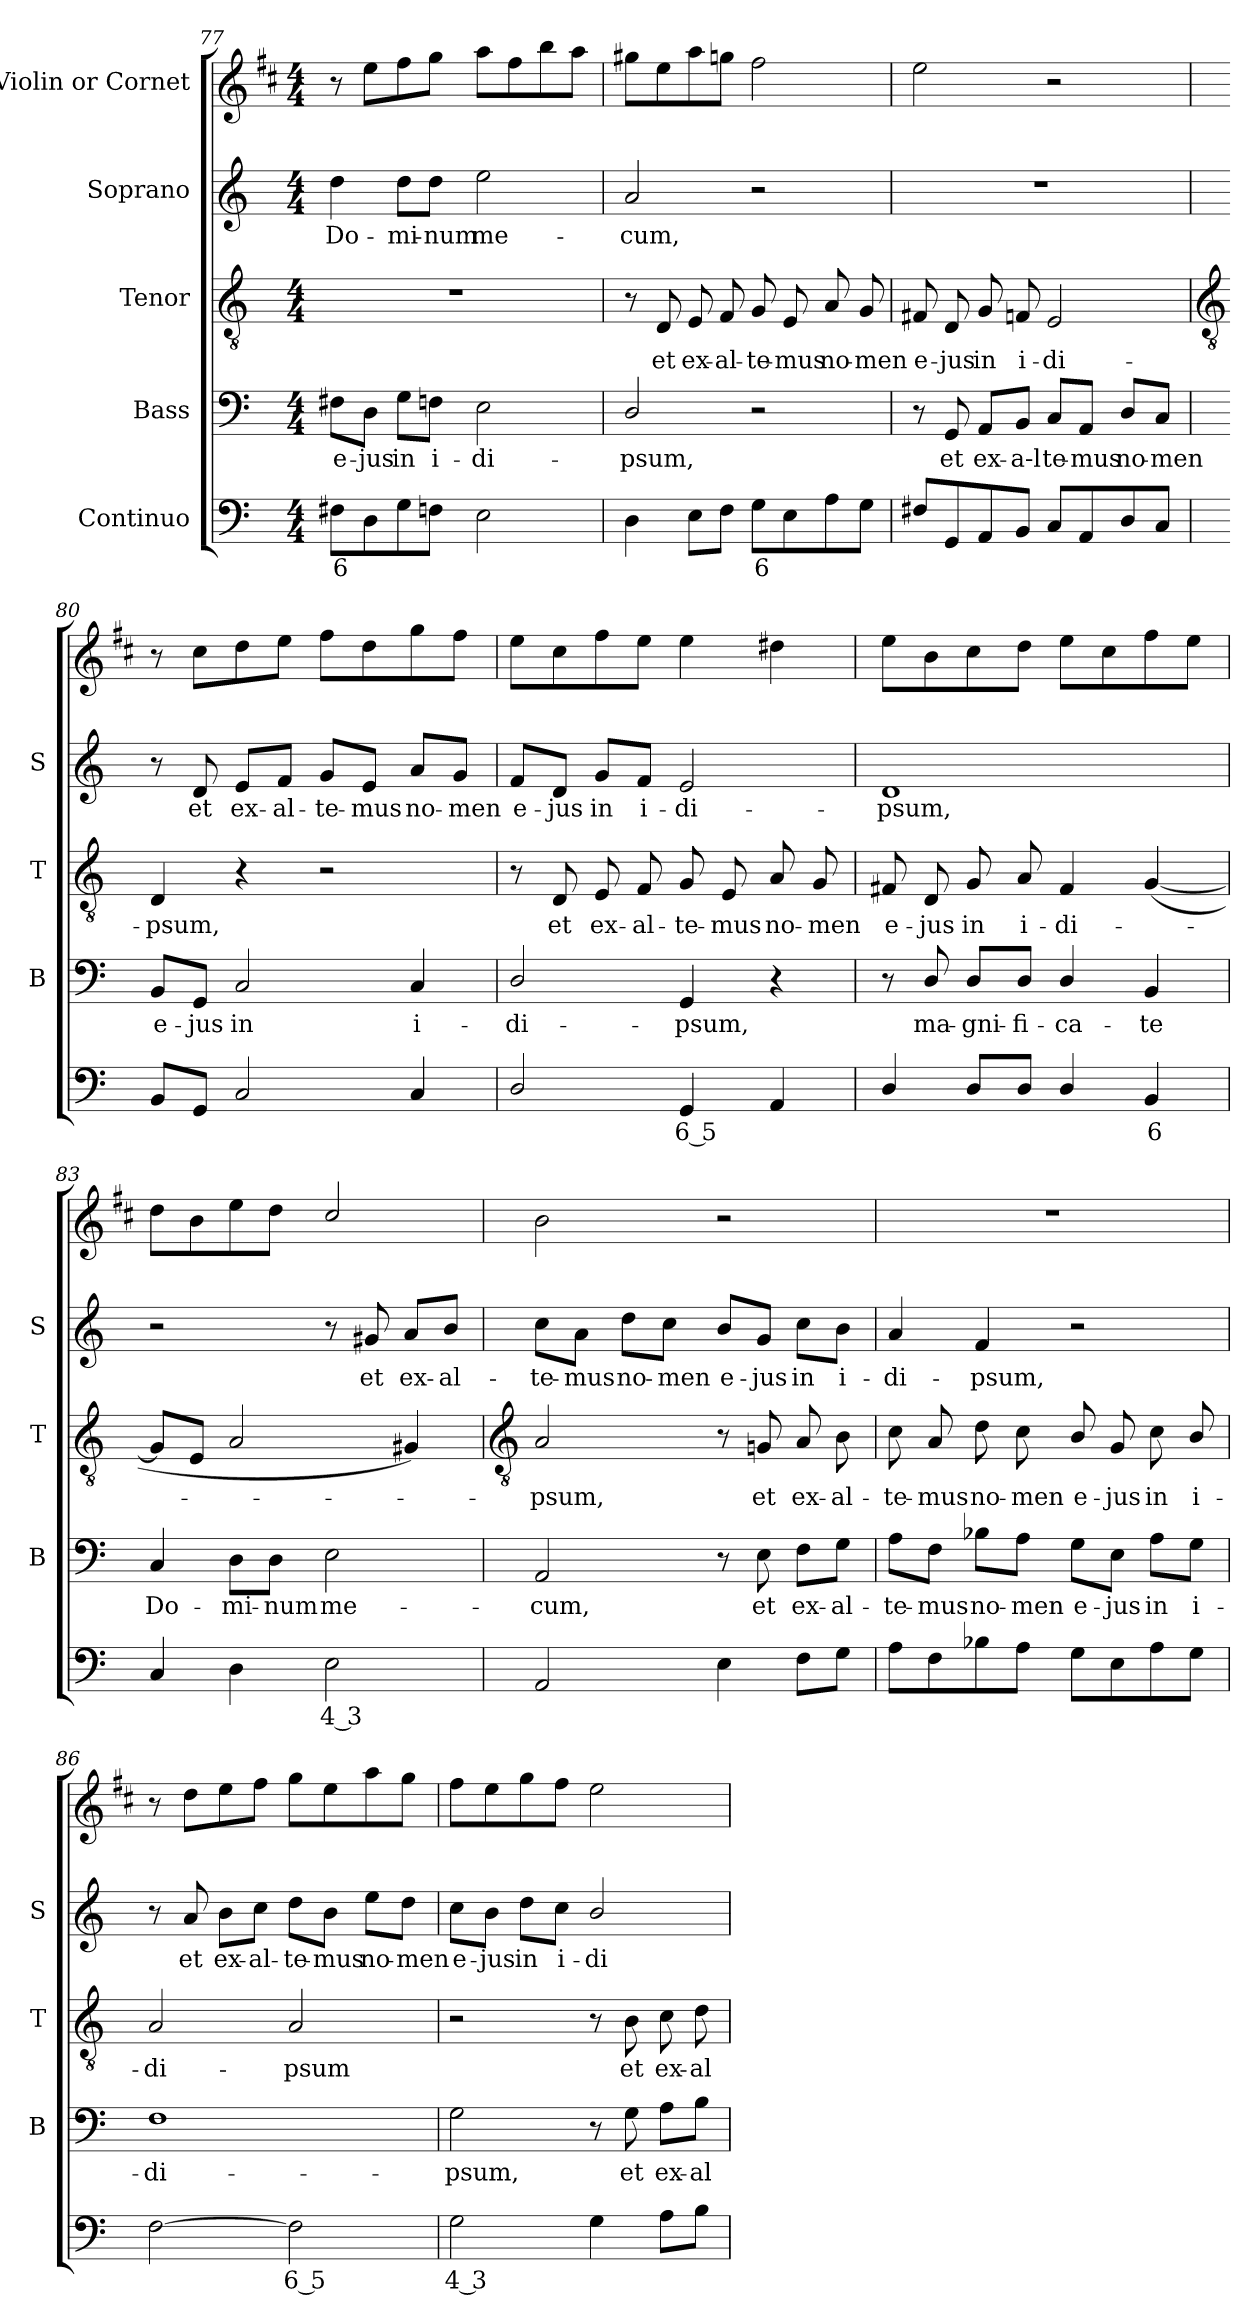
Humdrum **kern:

**kern	**text	**kern	**text	**kern	**text	**kern	**text	**kern
*part5	*part5	*part4	*part4	*part3	*part3	*part2	*part2	*part1
*staff5	*staff5	*staff4	*staff4	*staff3	*staff3	*staff2	*staff2	*staff1
*I"Continuo	*	*I"Bass	*	*I"Tenor	*	*I"Soprano	*	*I"Violin or Cornet
*	*	*I'B	*	*I'T	*	*I'S	*	*
*clefF4	*	*clefF4	*	*clefGv2	*	*clefG2	*	*clefG2
*	*	*	*	*	*	*	*	*ITrd1c2
*k[]	*	*k[]	*	*k[]	*	*k[]	*	*k[]
*C:	*	*C:	*	*C:	*	*C:	*	*C:
*M4/4	*	*M4/4	*	*M4/4	*	*M4/4	*	*M4/4
=77	=77	=77	=77	=77	=77	=77	=77	=77
!	!LO:LY:b	!	!LO:LY:b	!	!	!	!LO:LY:b	!
8F#XL	6	8F#X\L	e-	1r	.	4dd	Do-	8r
!	!	!	!LO:LY:b	!	!	!	!	!
8D	.	8D\J	-jus	.	.	.	.	8ddL
!	!	!	!LO:LY:b	!	!	!	!LO:LY:b	!
8G	.	8G\L	in	.	.	8dd\L	-mi-	8ee
!	!	!	!LO:LY:b	!	!	!	!LO:LY:b	!
8FnJ	.	8Fn\J	i-	.	.	8dd\J	-num	8ffJ
!	!	!	!LO:LY:b	!	!	!	!LO:LY:b	!
2E	.	2E	-di-	.	.	2ee	me-	8ggL
.	.	.	.	.	.	.	.	8ee
.	.	.	.	.	.	.	.	8aa
.	.	.	.	.	.	.	.	8ggJ
=78	=78	=78	=78	=78	=78	=78	=78	=78
!	!	!	!LO:LY:b	!	!	!	!LO:LY:b	!
4D	.	2D/	-psum,	8r	.	2a	-cum,	8ff#XL
!	!	!	!	!	!LO:LY:b	!	!	!
.	.	.	.	8D	et	.	.	8dd
!	!	!	!	!	!LO:LY:b	!	!	!
8EL	.	.	.	8E	ex-	.	.	8gg
!	!	!	!	!	!LO:LY:b	!	!	!
8FJ	.	.	.	8F	-al-	.	.	8ffnJ
!	!LO:LY:b	!	!	!	!LO:LY:b	!	!	!
8GL	6	2r	.	8G	-te-	2r	.	2ee
!	!	!	!	!	!LO:LY:b	!	!	!
8E	.	.	.	8E	-mus	.	.	.
!	!	!	!	!	!LO:LY:b	!	!	!
8A	.	.	.	8A	no-	.	.	.
!	!	!	!	!	!LO:LY:b	!	!	!
8GJ	.	.	.	8G	-men	.	.	.
=79	=79	=79	=79	=79	=79	=79	=79	=79
!	!	!	!	!	!LO:LY:b	!	!	!
8F#XL	.	8r	.	8F#X	e-	1r	.	2dd
!	!	!	!LO:LY:b	!	!LO:LY:b	!	!	!
8GG	.	8GG	et	8D	-jus	.	.	.
!	!	!	!LO:LY:b	!	!LO:LY:b	!	!	!
8AA	.	8AA/L	ex-	8G	in	.	.	.
!	!	!	!LO:LY:b	!	!LO:LY:b	!	!	!
8BBJ	.	8BB/J	-a-l	8Fn	i-	.	.	.
!	!	!	!LO:LY:b	!	!LO:LY:b	!	!	!
8CL	.	8C/L	te-	2E	-di-	.	.	2r
!	!	!	!LO:LY:b	!	!	!	!	!
8AA	.	8AA/J	-mus	.	.	.	.	.
!	!	!	!LO:LY:b	!	!	!	!	!
8D	.	8D/L	no-	.	.	.	.	.
!	!	!	!LO:LY:b	!	!	!	!	!
8CJ	.	8C/J	-men	.	.	.	.	.
!!LO:LB:g=z
=80	=80	=80	=80	=80	=80	=80	=80	=80
*	*	*	*	*clefGv2	*	*	*	*
!	!	!	!LO:LY:b	!	!LO:LY:b	!	!	!
8BBL	.	8BB/L	e-	4D	-psum,	8r	.	8r
!	!	!	!LO:LY:b	!	!	!	!LO:LY:b	!
8GGJ	.	8GG/J	-jus	.	.	8d	et	8bL
!	!	!	!LO:LY:b	!	!	!	!LO:LY:b	!
2C	.	2C	in	4r	.	8e/L	ex-	8cc
!	!	!	!	!	!	!	!LO:LY:b	!
.	.	.	.	.	.	8f/J	-al-	8ddJ
!	!	!	!	!	!	!	!LO:LY:b	!
.	.	.	.	2r	.	8g/L	-te-	8eeL
!	!	!	!	!	!	!	!LO:LY:b	!
.	.	.	.	.	.	8e/J	-mus	8cc
!	!	!	!LO:LY:b	!	!	!	!LO:LY:b	!
4C	.	4C	i-	.	.	8a/L	no-	8ff
!	!	!	!	!	!	!	!LO:LY:b	!
.	.	.	.	.	.	8g/J	-men	8eeJ
=81	=81	=81	=81	=81	=81	=81	=81	=81
!	!	!	!LO:LY:b	!	!	!	!LO:LY:b	!
2D/	.	2D/	-di-	8r	.	8f/L	e-	8ddL
!	!	!	!	!	!LO:LY:b	!	!LO:LY:b	!
.	.	.	.	8D	et	8d/J	-jus	8b
!	!	!	!	!	!LO:LY:b	!	!LO:LY:b	!
.	.	.	.	8E	ex-	8g/L	in	8ee
!	!	!	!	!	!LO:LY:b	!	!LO:LY:b	!
.	.	.	.	8F	-al-	8f/J	i-	8ddJ
!	!LO:LY:b	!	!LO:LY:b	!	!LO:LY:b	!	!LO:LY:b	!
4GG	6 5	4GG	-psum,	8G	-te-	2e	-di-	4dd
!	!	!	!	!	!LO:LY:b	!	!	!
.	.	.	.	8E	-mus	.	.	.
!	!	!	!	!	!LO:LY:b	!	!	!
4AA	.	4r	.	8A	no-	.	.	4cc#X
!	!	!	!	!	!LO:LY:b	!	!	!
.	.	.	.	8G	-men	.	.	.
=82	=82	=82	=82	=82	=82	=82	=82	=82
!	!	!	!	!	!LO:LY:b	!	!LO:LY:b	!
4D/	.	8r	.	8F#X	e-	1d	-psum,	8ddL
!	!	!	!LO:LY:b	!	!LO:LY:b	!	!	!
.	.	8D/	ma-	8D	-jus	.	.	8a
!	!	!	!LO:LY:b	!	!LO:LY:b	!	!	!
8D/L	.	8D/L	-gni-	8G	in	.	.	8b
!	!	!	!LO:LY:b	!	!LO:LY:b	!	!	!
8D/J	.	8D/J	-fi-	8A	i-	.	.	8ccJ
!	!	!	!LO:LY:b	!	!LO:LY:b	!	!	!
4D/	.	4D/	-ca-	4F#	-di-	.	.	8ddL
.	.	.	.	.	.	.	.	8b
!	!LO:LY:b	!	!LO:LY:b	!	!	!	!	!
4BB	6	4BB	-te	(<[4G	.	.	.	8ee
.	.	.	.	.	.	.	.	8ddJ
=83	=83	=83	=83	=83	=83	=83	=83	=83
!	!	!	!LO:LY:b	!	!	!	!	!
4C	.	4C	Do-	8GL]	.	2r	.	8ccL
.	.	.	.	8EJ	.	.	.	8a
!	!	!	!LO:LY:b	!	!	!	!	!
4D	.	8D\L	-mi-	2A	.	.	.	8dd
!	!	!	!LO:LY:b	!	!	!	!	!
.	.	8D\J	-num	.	.	.	.	8ccJ
!	!LO:LY:b	!	!LO:LY:b	!	!	!	!	!
2E	4 3	2E	me-	.	.	8r	.	2b/
!	!	!	!	!	!	!	!LO:LY:b	!
.	.	.	.	.	.	8g#X	et	.
!	!	!	!	!	!	!	!LO:LY:b	!
.	.	.	.	4G#X)	.	8a/L	ex-	.
!	!	!	!	!	!	!	!LO:LY:b	!
.	.	.	.	.	.	8b/J	-al-	.
!!LO:LB:g=z
=84	=84	=84	=84	=84	=84	=84	=84	=84
*	*	*	*	*clefGv2	*	*	*	*
!	!	!	!LO:LY:b	!	!LO:LY:b	!	!LO:LY:b	!
2AA	.	2AA	-cum,	2A	psum,	8cc\L	-te-	2a
!	!	!	!	!	!	!	!LO:LY:b	!
.	.	.	.	.	.	8a\J	-mus	.
!	!	!	!	!	!	!	!LO:LY:b	!
.	.	.	.	.	.	8dd\L	no-	.
!	!	!	!	!	!	!	!LO:LY:b	!
.	.	.	.	.	.	8cc\J	-men	.
!	!	!	!	!	!	!	!LO:LY:b	!
4E	.	8r	.	8r	.	8b/L	e-	2r
!	!	!	!LO:LY:b	!	!LO:LY:b	!	!LO:LY:b	!
.	.	8E	et	8Gn	et	8g/J	-jus	.
!	!	!	!LO:LY:b	!	!LO:LY:b	!	!LO:LY:b	!
8FL	.	8F\L	ex-	8A	ex-	8cc\L	in	.
!	!	!	!LO:LY:b	!	!LO:LY:b	!	!LO:LY:b	!
8GJ	.	8G\J	-al-	8B	-al-	8b\J	i-	.
=85	=85	=85	=85	=85	=85	=85	=85	=85
!	!	!	!LO:LY:b	!	!LO:LY:b	!	!LO:LY:b	!
8AL	.	8A\L	-te-	8c	-te-	4a	-di-	1r
!	!	!	!LO:LY:b	!	!LO:LY:b	!	!	!
8F	.	8F\J	-mus	8A	-mus	.	.	.
!	!	!	!LO:LY:b	!	!LO:LY:b	!	!LO:LY:b	!
8B-X	.	8B-X\L	no-	8d	no-	4f	-psum,	.
!	!	!	!LO:LY:b	!	!LO:LY:b	!	!	!
8AJ	.	8A\J	-men	8c	-men	.	.	.
!	!	!	!LO:LY:b	!	!LO:LY:b	!	!	!
8GL	.	8G\L	e-	8B/	e-	2r	.	.
!	!	!	!LO:LY:b	!	!LO:LY:b	!	!	!
8E	.	8E\J	-jus	8G	-jus	.	.	.
!	!	!	!LO:LY:b	!	!LO:LY:b	!	!	!
8A	.	8A\L	in	8c	in	.	.	.
!	!	!	!LO:LY:b	!	!LO:LY:b	!	!	!
8GJ	.	8G\J	i-	8B/	i-	.	.	.
=86	=86	=86	=86	=86	=86	=86	=86	=86
!	!	!	!LO:LY:b	!	!LO:LY:b	!	!	!
[2F	.	1F	-di-	2A	-di-	8r	.	8r
!	!	!	!	!	!	!	!LO:LY:b	!
.	.	.	.	.	.	8a	et	8ccL
!	!	!	!	!	!	!	!LO:LY:b	!
.	.	.	.	.	.	8b\L	ex-	8dd
!	!	!	!	!	!	!	!LO:LY:b	!
.	.	.	.	.	.	8cc\J	-al-	8eeJ
!	!LO:LY:b	!	!	!	!LO:LY:b	!	!LO:LY:b	!
2F]	6 5	.	.	2A	-psum	8dd\L	-te-	8ffL
!	!	!	!	!	!	!	!LO:LY:b	!
.	.	.	.	.	.	8b\J	-mus	8dd
!	!	!	!	!	!	!	!LO:LY:b	!
.	.	.	.	.	.	8ee\L	no-	8gg
!	!	!	!	!	!	!	!LO:LY:b	!
.	.	.	.	.	.	8dd\J	-men	8ffJ
=87	=87	=87	=87	=87	=87	=87	=87	=87
!	!LO:LY:b	!	!LO:LY:b	!	!	!	!LO:LY:b	!
2G	4 3	2G	-psum,	2r	.	8cc\L	e-	8eeL
!	!	!	!	!	!	!	!LO:LY:b	!
.	.	.	.	.	.	8b\J	-jus	8dd
!	!	!	!	!	!	!	!LO:LY:b	!
.	.	.	.	.	.	8dd\L	in	8ff
!	!	!	!	!	!	!	!LO:LY:b	!
.	.	.	.	.	.	8cc\J	i-	8eeJ
!	!	!	!	!	!	!	!LO:LY:b	!
4G	.	8r	.	8r	.	2b/	-di-	2dd
!	!	!	!LO:LY:b	!	!LO:LY:b	!	!	!
.	.	8G	et	8B	et	.	.	.
!	!	!	!LO:LY:b	!	!LO:LY:b	!	!	!
8AL	.	8A\L	ex-	8c	ex-	.	.	.
!	!	!	!LO:LY:b	!	!LO:LY:b	!	!	!
8BJ	.	8B\J	-al-	8d	-al-	.	.	.
=	=	=	=	=	=	=	=	=
*-	*-	*-	*-	*-	*-	*-	*-	*-
